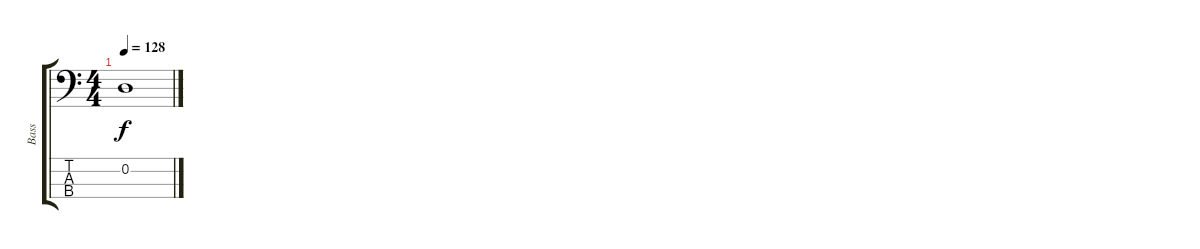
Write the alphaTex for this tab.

\track ("Bass" "Bass") {instrument electricbassfinger}
\staff {score tabs}
\tuning (G2 D2 A1 E1) {hide}
\ts (4 4)
\tempo 128
\clef f4
\ks c
0.2{t}.1{dy f}
